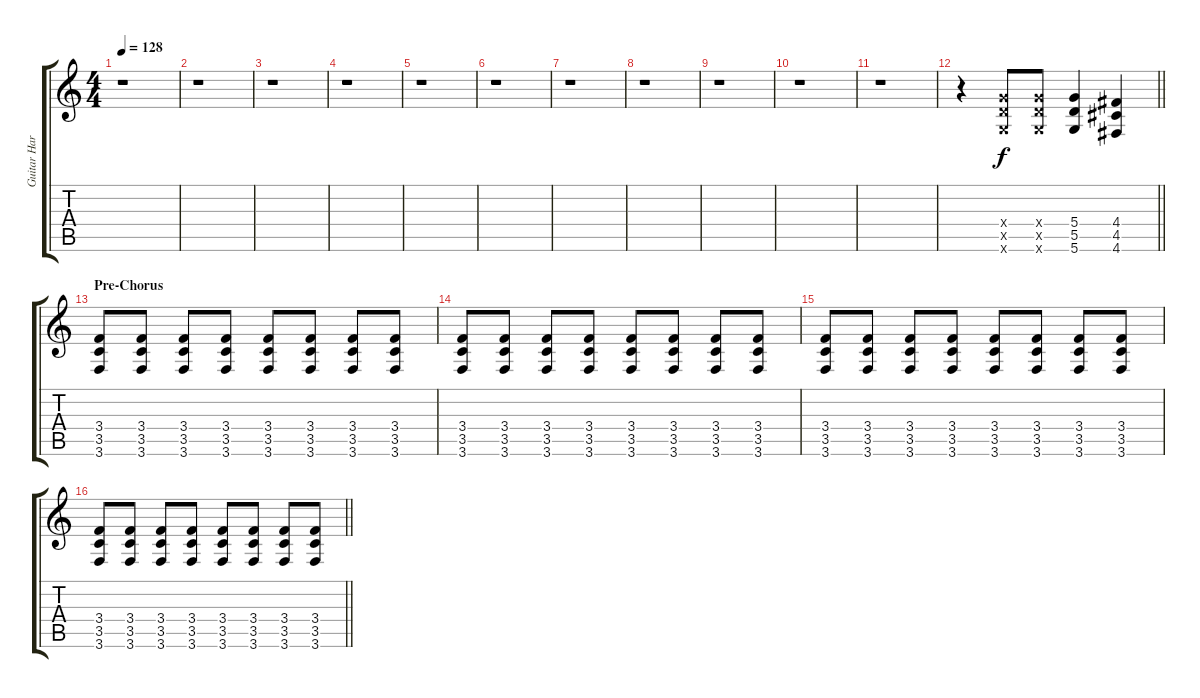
\track ("Guitar Harmonics and Boost (Gtr 1)" "Guitar Har") {instrument guitarharmonics}
\staff {score tabs}
\tuning (E4 B3 G3 D3 A2 D2) {hide}
\ts (4 4)
\tempo 128
\clef g2
\ks c
r.1{dy f} |
r.1 |
r.1 |
r.1 |
r.1 |
r.1 |
r.1 |
r.1 |
r.1 |
r.1 |
r.1 |
\barLineRight lightlight
r.4{instrument lead2sawtooth} (5.4{x} 5.5{x} 5.6{x}).8 (5.4{x} 5.5{x} 5.6{x}).8 (5.4 5.5 5.6).4 (4.4 4.5 4.6).4 |
\section ("" "Pre-Chorus")
(3.4 3.5 3.6).8 (3.4 3.5 3.6).8 (3.4 3.5 3.6).8 (3.4 3.5 3.6).8 (3.4 3.5 3.6).8 (3.4 3.5 3.6).8 (3.4 3.5 3.6).8 (3.4 3.5 3.6).8 |
(3.4 3.5 3.6).8 (3.4 3.5 3.6).8 (3.4 3.5 3.6).8 (3.4 3.5 3.6).8 (3.4 3.5 3.6).8 (3.4 3.5 3.6).8 (3.4 3.5 3.6).8 (3.4 3.5 3.6).8 |
(3.4 3.5 3.6).8 (3.4 3.5 3.6).8 (3.4 3.5 3.6).8 (3.4 3.5 3.6).8 (3.4 3.5 3.6).8 (3.4 3.5 3.6).8 (3.4 3.5 3.6).8 (3.4 3.5 3.6).8 |
\barLineRight lightlight
(3.4 3.5 3.6).8 (3.4 3.5 3.6).8 (3.4 3.5 3.6).8 (3.4 3.5 3.6).8 (3.4 3.5 3.6).8 (3.4 3.5 3.6).8 (3.4 3.5 3.6).8 (3.4 3.5 3.6).8
